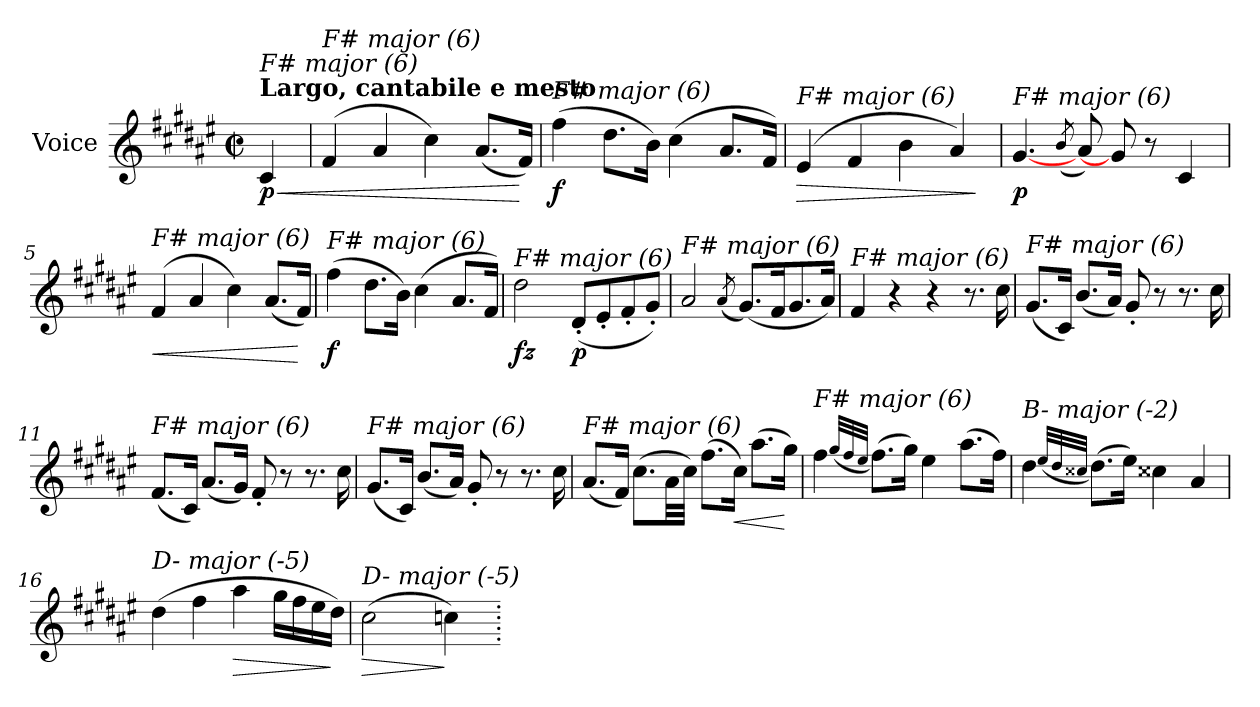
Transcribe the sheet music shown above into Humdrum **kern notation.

**kern	**dynam
*part1	*part1
*staff1	*staff1
*I"Voice	*
*I'V	*
*clefG2	*
*k[f#c#g#d#a#e#]	*
*M2/2	*
*met(c|)	*
=	=
!LO:TX:a:B:t=Largo, cantabile e mesto	!
!LO:TX:i:t=F# major (6)	!
!	!LO:HP:b
!	!LO:DY:n=1:b
4c#/	< p
=1	=1
!LO:TX:i:t=F# major (6)	!
(>4f#/	.
4a#/	.
4cc#\)	.
(<8.a#/L	.
16f#/Jk)	[
=2	=2
!LO:TX:i:t=F# major (6)	!
!	!LO:DY:b
(>4ff#\	f
8.dd#\L	.
16b\Jk)	.
(>4cc#\	.
8.a#/L	.
16f#/Jk)	.
=3	=3
!LO:TX:i:t=F# major (6)	!
!	!LO:HP:b
(>4e#/	>
4f#/	.
4b\	.
4a#/)	.
.	]
=4	=4
!LO:TX:i:t=F# major (6)	!
!	!LO:DY:b
[4.g#/	p
(<8qb/	.
8a#/)	.
8g#/]	.
8r	.
4c#/	.
!!LO:LB:g=z
=5	=5
!LO:TX:i:t=F# major (6)	!
!	!LO:HP:b
(>4f#/	<
4a#/	.
4cc#\)	.
(<8.a#/L	.
16f#/Jk)	[
=6	=6
!LO:TX:i:t=F# major (6)	!
!	!LO:DY:b
(>4ff#\	f
8.dd#\L	.
16b\Jk)	.
(>4cc#\	.
8.a#/L	.
16f#/Jk)	.
=7	=7
!LO:TX:i:t=F# major (6)	!
!	!LO:DY:b
2dd#\	fz
!	!LO:DY:b
(<8d#'/L	p
8e#'/	.
8f#'/	.
8g#'/J)	.
=8	=8
!LO:TX:i:t=F# major (6)	!
2a#/	.
(<8qa#/	.
(<8.g#/L)	.
16f#/K	.
8.g#/	.
16a#/Jk)	.
=9	=9
!LO:TX:i:t=F# major (6)	!
4f#/	.
4r	.
4r	.
8.r	.
16cc#\	.
!!LO:LB:g=z
=10	=10
!LO:TX:i:t=F# major (6)	!
(<8.g#/L	.
16c#/Jk)	.
(<8.b/L	.
16a#/Jk)	.
8g#'/	.
8r	.
8.r	.
16cc#\	.
=11	=11
!LO:TX:i:t=F# major (6)	!
(<8.f#/L	.
16c#/Jk)	.
(<8.a#/L	.
16g#/Jk)	.
8f#'/	.
8r	.
8.r	.
16cc#\	.
=12	=12
!LO:TX:i:t=F# major (6)	!
(<8.g#/L	.
16c#/Jk)	.
(<8.b/L	.
16a#/Jk)	.
8g#'/	.
8r	.
8.r	.
16cc#\	.
!!LO:LB:g=z
=13	=13
!LO:TX:i:t=F# major (6)	!
(<8.a#/L	.
16f#/Jk)	.
(>8.cc#\L	.
32a#\LL	.
32cc#\JJJ)	.
(>8.ff#\L	.
!	!LO:HP:b
16cc#\Jk)	<
(>8.aa#\L	.
16gg#\Jk)	[
!!LO:LB:g=z
=14	=14
!LO:TX:i:t=F# major (6)	!
4ff#\	.
(<32qgg#/LLL	.
32qff#/	.
32qee#/JJJ	.
(>8.ff#\L)	.
16gg#\Jk)	.
4ee#\	.
(>8.aa#\L	.
16ff#\Jk)	.
=15	=15
!LO:TX:i:t=B- major (-2)	!
4dd#\	.
(<32qee#/LLL	.
32qdd#/	.
32qcc##X/JJJ	.
(>8.dd#\L)	.
16ee#\Jk)	.
4cc##X\	.
4a#/	.
=16	=16
!LO:TX:i:t=D- major (-5)	!
(>4dd#\	.
4ff#\	.
!	!LO:HP:b
4aa#\	>
16gg#\LL	.
16ff#\	.
16ee#\	.
16dd#\JJ)	]
=17	=17
!LO:TX:i:t=D- major (-5)	!
!	!LO:HP:b
(>2cc#\	>
4ccni\)	]
=.	=.
*-	*-
